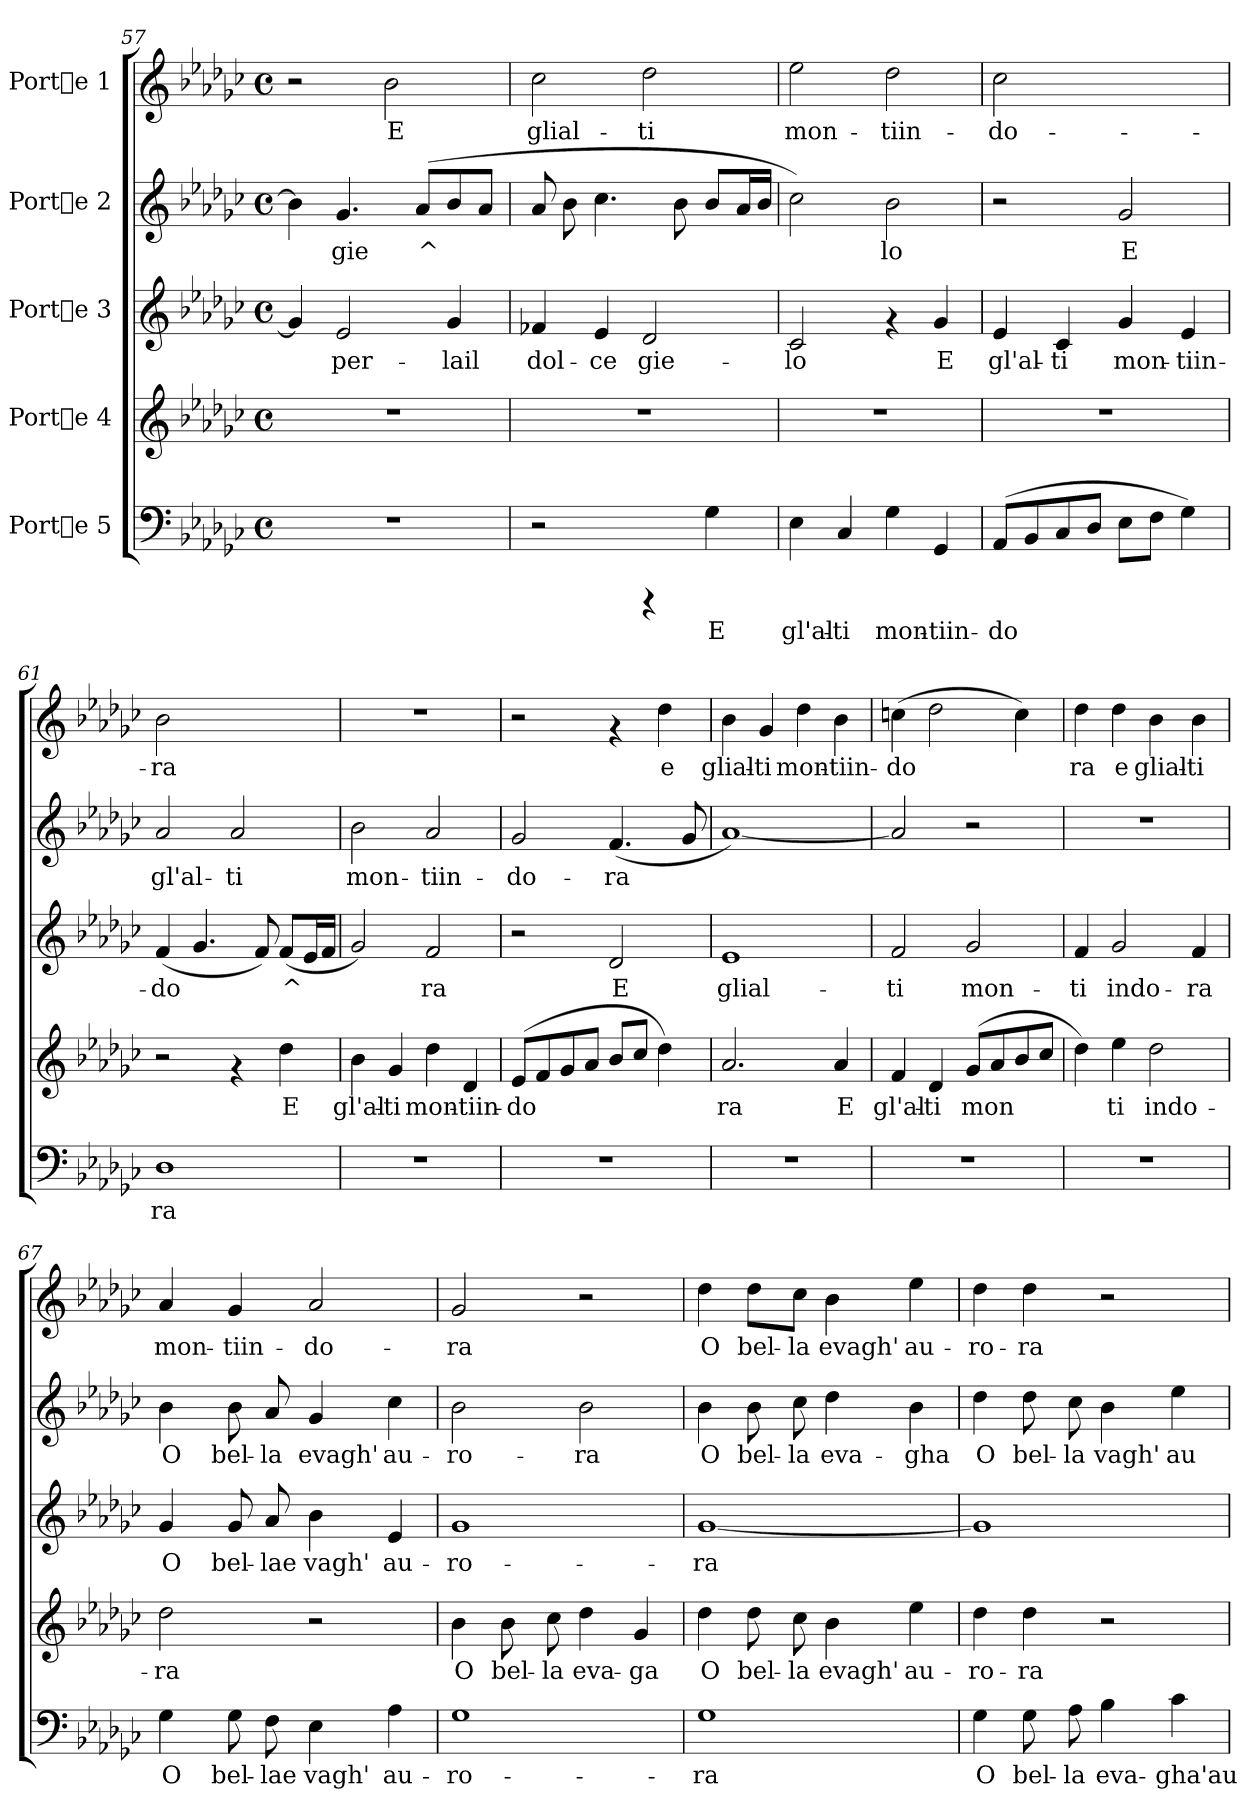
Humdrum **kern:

**kern	**text	**kern	**text	**kern	**text	**kern	**text	**kern	**text
*part5	*part5	*part4	*part4	*part3	*part3	*part2	*part2	*part1	*part1
*staff5	*staff5	*staff4	*staff4	*staff3	*staff3	*staff2	*staff2	*staff1	*staff1
*I"Porte 5	*	*I"Porte 4	*	*I"Porte 3	*	*I"Porte 2	*	*I"Porte 1	*
!!LO:PB:g=z
*clefF4	*	*clefG2	*	*clefG2	*	*clefG2	*	*clefG2	*
*k[b-e-a-d-g-c-]	*	*k[b-e-a-d-g-c-]	*	*k[b-e-a-d-g-c-]	*	*k[b-e-a-d-g-c-]	*	*k[b-e-a-d-g-c-]	*
*G-:	*	*G-:	*	*G-:	*	*G-:	*	*G-:	*
*M4/4	*	*M4/4	*	*M4/4	*	*M4/4	*	*M4/4	*
*met(c)	*	*met(c)	*	*met(c)	*	*met(c)	*	*met(c)	*
=57	=57	=57	=57	=57	=57	=57	=57	=57	=57
!	!	!	!	!	!LO:LY:b:cj	!	!LO:LY:b:cj	!	!
1r	.	1r	.	4g-/]	-	4b-\]	.	2r	.
!	!	!	!	!	!LO:LY:b:cj	!	!LO:LY:b:cj	!	!
.	.	.	.	2e-/	per-	4.g-/	gie	.	.
!	!	!	!	!	!	!	!	!	!LO:LY:b:cj
.	.	.	.	.	.	.	.	2b-\	E
!	!	!	!	!	!	!	!LO:LY:b:cj	!	!
.	.	.	.	.	.	(>8a-/L	^-	.	.
!	!	!	!	!	!LO:LY:b:cj	!	!LO:LY:b:cj	!	!
.	.	.	.	4g-/	-lail	8b-/	--	.	.
!	!	!	!	!	!	!	!LO:LY:b:cj	!	!
.	.	.	.	.	.	8a-/J	--	.	.
=58	=58	=58	=58	=58	=58	=58	=58	=58	=58
!	!	!	!	!	!LO:LY:b:cj	!	!	!	!LO:LY:b:cj
2r	.	1r	.	4f-X/	dol-	8a-/	.	2cc-\	glial-
.	.	.	.	.	.	8b-\	.	.	.
!	!	!	!	!	!LO:LY:b:cj	!	!	!	!
.	.	.	.	4e-/	-ce	4.cc-\	.	.	.
!	!	!	!	!	!LO:LY:b:cj	!	!	!	!LO:LY:b:cj
4rCCC	.	.	.	2d-/	gie-	.	.	2dd-\	-ti
.	.	.	.	.	.	8b-\	.	.	.
!	!LO:LY:b:cj	!	!	!	!	!	!	!	!
4G-\	E	.	.	.	.	8b-/L	.	.	.
.	.	.	.	.	.	16a-/	.	.	.
.	.	.	.	.	.	16b-/J	.	.	.
=59	=59	=59	=59	=59	=59	=59	=59	=59	=59
!	!LO:LY:b:cj	!	!	!	!LO:LY:b:cj	!	!LO:LY:b:cj	!	!LO:LY:b:cj
4E-\	gl'al-	1r	.	2c-/	-lo	2cc-\)	-	2ee-\	mon-
!	!LO:LY:b:cj	!	!	!	!	!	!	!	!
4C-/	-ti	.	.	.	.	.	.	.	.
!	!LO:LY:b:cj	!	!	!	!	!	!LO:LY:b:cj	!	!LO:LY:b:cj
4G-\	mon-	.	.	4rf	.	2b-\	lo	2dd-\	-tiin-
!	!LO:LY:b:cj	!	!	!	!LO:LY:b:cj	!	!	!	!
4GG-/	-tiin-	.	.	4g-/	E	.	.	.	.
=60	=60	=60	=60	=60	=60	=60	=60	=60	=60
!	!LO:LY:b:cj	!	!	!	!LO:LY:b:cj	!	!	!	!LO:LY:b:cj
(>8AA-/L	-do-	1r	.	4e-/	gl'al-	2r	.	2cc-\	-do-
!	!LO:LY:b:cj	!	!	!	!	!	!	!	!
8BB-/	--	.	.	.	.	.	.	.	.
!	!LO:LY:b:cj	!	!	!	!LO:LY:b:cj	!	!	!	!
8C-/	--	.	.	4c-/	-ti	.	.	.	.
!	!LO:LY:b:cj	!	!	!	!	!	!	!	!
8D-/J	--	.	.	.	.	.	.	.	.
!	!LO:LY:b:cj	!	!	!	!LO:LY:b:cj	!	!LO:LY:b:cj	!	!
8E-\L	--	.	.	4g-/	mon-	2g-/	E	2ryy	.
!	!LO:LY:b:cj	!	!	!	!	!	!	!	!
8F\J	--	.	.	.	.	.	.	.	.
!	!LO:LY:b:cj	!	!	!	!LO:LY:b:cj	!	!	!	!
4G-\)	--	.	.	4e-/	-tiin-	.	.	.	.
=61	=61	=61	=61	=61	=61	=61	=61	=61	=61
!	!LO:LY:b:cj	!	!	!	!LO:LY:b:cj	!	!LO:LY:b:cj	!	!LO:LY:b:cj
1D-	-ra	2r	.	(>4f/	-do	2a-/	gl'al-	2b-\	-ra
!	!	!	!	!	!LO:LY:b:cj	!	!	!	!
.	.	.	.	4.g-/	.	.	.	.	.
!	!	!	!	!	!	!	!LO:LY:b:cj	!	!
.	.	4rf	.	.	.	2a-/	-ti	2ryy	.
!	!	!	!	!	!LO:LY:b:cj	!	!	!	!
.	.	.	.	8f/)	.	.	.	.	.
!	!	!	!LO:LY:b:cj	!	!LO:LY:b:cj	!	!	!	!
.	.	4dd-\	E	(>8f/L	^	.	.	.	.
!	!	!	!	!	!LO:LY:b:cj	!	!	!	!
.	.	.	.	16e-/	.	.	.	.	.
!	!	!	!	!	!LO:LY:b:cj	!	!	!	!
.	.	.	.	16f/J	.	.	.	.	.
!!LO:LB:g=z
=62	=62	=62	=62	=62	=62	=62	=62	=62	=62
!	!	!	!LO:LY:b:cj	!	!LO:LY:b:cj	!	!LO:LY:b:cj	!	!
1r	.	4b-\	gl'al-	2g-/)	.	2b-\	mon-	1r	.
!	!	!	!LO:LY:b:cj	!	!	!	!	!	!
.	.	4g-/	-ti	.	.	.	.	.	.
!	!	!	!LO:LY:b:cj	!	!LO:LY:b:cj	!	!LO:LY:b:cj	!	!
.	.	4dd-\	mon-	2f/	ra	2a-/	-tiin-	.	.
!	!	!	!LO:LY:b:cj	!	!	!	!	!	!
.	.	4d-/	-tiin-	.	.	.	.	.	.
=63	=63	=63	=63	=63	=63	=63	=63	=63	=63
!	!	!	!LO:LY:b:cj	!	!	!	!LO:LY:b:cj	!	!
1r	.	(>8e-/L	-do-	2r	.	2g-/	-do-	2r	.
!	!	!	!LO:LY:b:cj	!	!	!	!	!	!
.	.	8f/	--	.	.	.	.	.	.
!	!	!	!LO:LY:b:cj	!	!	!	!	!	!
.	.	8g-/	--	.	.	.	.	.	.
!	!	!	!LO:LY:b:cj	!	!	!	!	!	!
.	.	8a-/J	--	.	.	.	.	.	.
!	!	!	!LO:LY:b:cj	!	!LO:LY:b:cj	!	!LO:LY:b:cj	!	!
.	.	8b-/L	--	2d-/	E	(>4.f/	-ra	4rf	.
!	!	!	!LO:LY:b:cj	!	!	!	!	!	!
.	.	8cc-/J	--	.	.	.	.	.	.
!	!	!	!LO:LY:b:cj	!	!	!	!	!	!LO:LY:b:cj
.	.	4dd-\)	--	.	.	.	.	4dd-\	e
!	!	!	!	!	!	!	!LO:LY:b:cj	!	!
.	.	.	.	.	.	8g-/	.	.	.
=64	=64	=64	=64	=64	=64	=64	=64	=64	=64
!	!	!	!LO:LY:b:cj	!	!LO:LY:b:cj	!	!	!	!LO:LY:b:cj
1r	.	2.a-/	-ra	1e-	glial-	[<1a-)	.	4b-\	glial-
!	!	!	!	!	!	!	!	!	!LO:LY:b:cj
.	.	.	.	.	.	.	.	4g-/	-ti
!	!	!	!	!	!	!	!	!	!LO:LY:b:cj
.	.	.	.	.	.	.	.	4dd-\	mon-
!	!	!	!LO:LY:b:cj	!	!	!	!	!	!LO:LY:b:cj
.	.	4a-/	E	.	.	.	.	4b-\	-tiin-
=65	=65	=65	=65	=65	=65	=65	=65	=65	=65
!	!	!	!LO:LY:b:cj	!	!LO:LY:b:cj	!	!	!	!LO:LY:b:cj
1r	.	4f/	gl'al-	2f/	-ti	2a-/]	.	(>4ccn\	-do-
!	!	!	!LO:LY:b:cj	!	!	!	!	!	!LO:LY:b:cj
.	.	4d-/	-ti	.	.	.	.	2dd-\	--
!	!	!	!LO:LY:b:cj	!	!LO:LY:b:cj	!	!	!	!
.	.	(>8g-/L	mon-	2g-/	mon-	2r	.	.	.
!	!	!	!LO:LY:b:cj	!	!	!	!	!	!
.	.	8a-/	--	.	.	.	.	.	.
!	!	!	!LO:LY:b:cj	!	!	!	!	!	!LO:LY:b:cj
.	.	8b-/	--	.	.	.	.	4cc\)	--
!	!	!	!LO:LY:b:cj	!	!	!	!	!	!
.	.	8cc-/J	--	.	.	.	.	.	.
=66	=66	=66	=66	=66	=66	=66	=66	=66	=66
!	!	!	!LO:LY:b:cj	!	!LO:LY:b:cj	!	!	!	!LO:LY:b:cj
1r	.	4dd-\)	-	4f/	-ti	1r	.	4dd-\	-ra
!	!	!	!LO:LY:b:cj	!	!LO:LY:b:cj	!	!	!	!LO:LY:b:cj
.	.	4ee-\	ti	2g-/	indo-	.	.	4dd-\	e
!	!	!	!LO:LY:b:cj	!	!	!	!	!	!LO:LY:b:cj
.	.	2dd-\	indo-	.	.	.	.	4b-\	glial-
!	!	!	!	!	!LO:LY:b:cj	!	!	!	!LO:LY:b:cj
.	.	.	.	4f/	-ra	.	.	4b-\	-ti
!!LO:LB:g=z
=67	=67	=67	=67	=67	=67	=67	=67	=67	=67
!	!LO:LY:b:cj	!	!LO:LY:b:cj	!	!LO:LY:b:cj	!	!LO:LY:b:cj	!	!LO:LY:b:cj
4G-\	O	2dd-\	-ra	4g-/	O	4b-\	O	4a-/	mon-
!	!LO:LY:b:cj	!	!	!	!LO:LY:b:cj	!	!LO:LY:b:cj	!	!LO:LY:b:cj
8G-\	bel-	.	.	8g-/	bel-	8b-\	bel-	4g-/	-tiin-
!	!LO:LY:b:cj	!	!	!	!LO:LY:b:cj	!	!LO:LY:b:cj	!	!
8F\	-lae	.	.	8a-/	-lae	8a-/	-la	.	.
!	!LO:LY:b:cj	!	!	!	!LO:LY:b:cj	!	!LO:LY:b:cj	!	!LO:LY:b:cj
4E-\	vagh'	2r	.	4b-\	vagh'	4g-/	evagh'	2a-/	-do-
!	!LO:LY:b:cj	!	!	!	!LO:LY:b:cj	!	!LO:LY:b:cj	!	!
4A-\	au-	.	.	4e-/	au-	4cc-\	au-	.	.
=68	=68	=68	=68	=68	=68	=68	=68	=68	=68
!	!LO:LY:b:cj	!	!LO:LY:b:cj	!	!LO:LY:b:cj	!	!LO:LY:b:cj	!	!LO:LY:b:cj
1G-	-ro-	4b-\	O	1g-	-ro-	2b-\	-ro-	2g-/	-ra
!	!	!	!LO:LY:b:cj	!	!	!	!	!	!
.	.	8b-\	bel-	.	.	.	.	.	.
!	!	!	!LO:LY:b:cj	!	!	!	!	!	!
.	.	8cc-\	-la	.	.	.	.	.	.
!	!	!	!LO:LY:b:cj	!	!	!	!LO:LY:b:cj	!	!
.	.	4dd-\	eva-	.	.	2b-\	-ra	2r	.
!	!	!	!LO:LY:b:cj	!	!	!	!	!	!
.	.	4g-/	-ga	.	.	.	.	.	.
=69	=69	=69	=69	=69	=69	=69	=69	=69	=69
!	!LO:LY:b:cj	!	!LO:LY:b:cj	!	!LO:LY:b:cj	!	!LO:LY:b:cj	!	!LO:LY:b:cj
1G-	-ra	4dd-\	O	[<1g-	-ra	4b-\	O	4dd-\	O
!	!	!	!LO:LY:b:cj	!	!	!	!LO:LY:b:cj	!	!LO:LY:b:cj
.	.	8dd-\	bel-	.	.	8b-\	bel-	8dd-\L	bel-
!	!	!	!LO:LY:b:cj	!	!	!	!LO:LY:b:cj	!	!LO:LY:b:cj
.	.	8cc-\	-la	.	.	8cc-\	-la	8cc-\J	-la
!	!	!	!LO:LY:b:cj	!	!	!	!LO:LY:b:cj	!	!LO:LY:b:cj
.	.	4b-\	evagh'	.	.	4dd-\	eva-	4b-\	evagh'
!	!	!	!LO:LY:b:cj	!	!	!	!LO:LY:b:cj	!	!LO:LY:b:cj
.	.	4ee-\	au-	.	.	4b-\	-gha	4ee-\	au-
=70	=70	=70	=70	=70	=70	=70	=70	=70	=70
!	!LO:LY:b:cj	!	!LO:LY:b:cj	!	!	!	!LO:LY:b:cj	!	!LO:LY:b:cj
4G-\	O	4dd-\	-ro-	1g-]	.	4dd-\	O	4dd-\	-ro-
!	!LO:LY:b:cj	!	!LO:LY:b:cj	!	!	!	!LO:LY:b:cj	!	!LO:LY:b:cj
8G-\	bel-	4dd-\	-ra	.	.	8dd-\	bel-	4dd-\	-ra
!	!LO:LY:b:cj	!	!	!	!	!	!LO:LY:b:cj	!	!
8A-\	-la	.	.	.	.	8cc-\	-la	.	.
!	!LO:LY:b:cj	!	!	!	!	!	!LO:LY:b:cj	!	!
4B-\	eva-	2r	.	.	.	4b-\	vagh'	2r	.
!	!LO:LY:b:cj	!	!	!	!	!	!LO:LY:b:cj	!	!
4c-\	-gha'au-	.	.	.	.	4ee-\	au-	.	.
=	=	=	=	=	=	=	=	=	=
*-	*-	*-	*-	*-	*-	*-	*-	*-	*-
